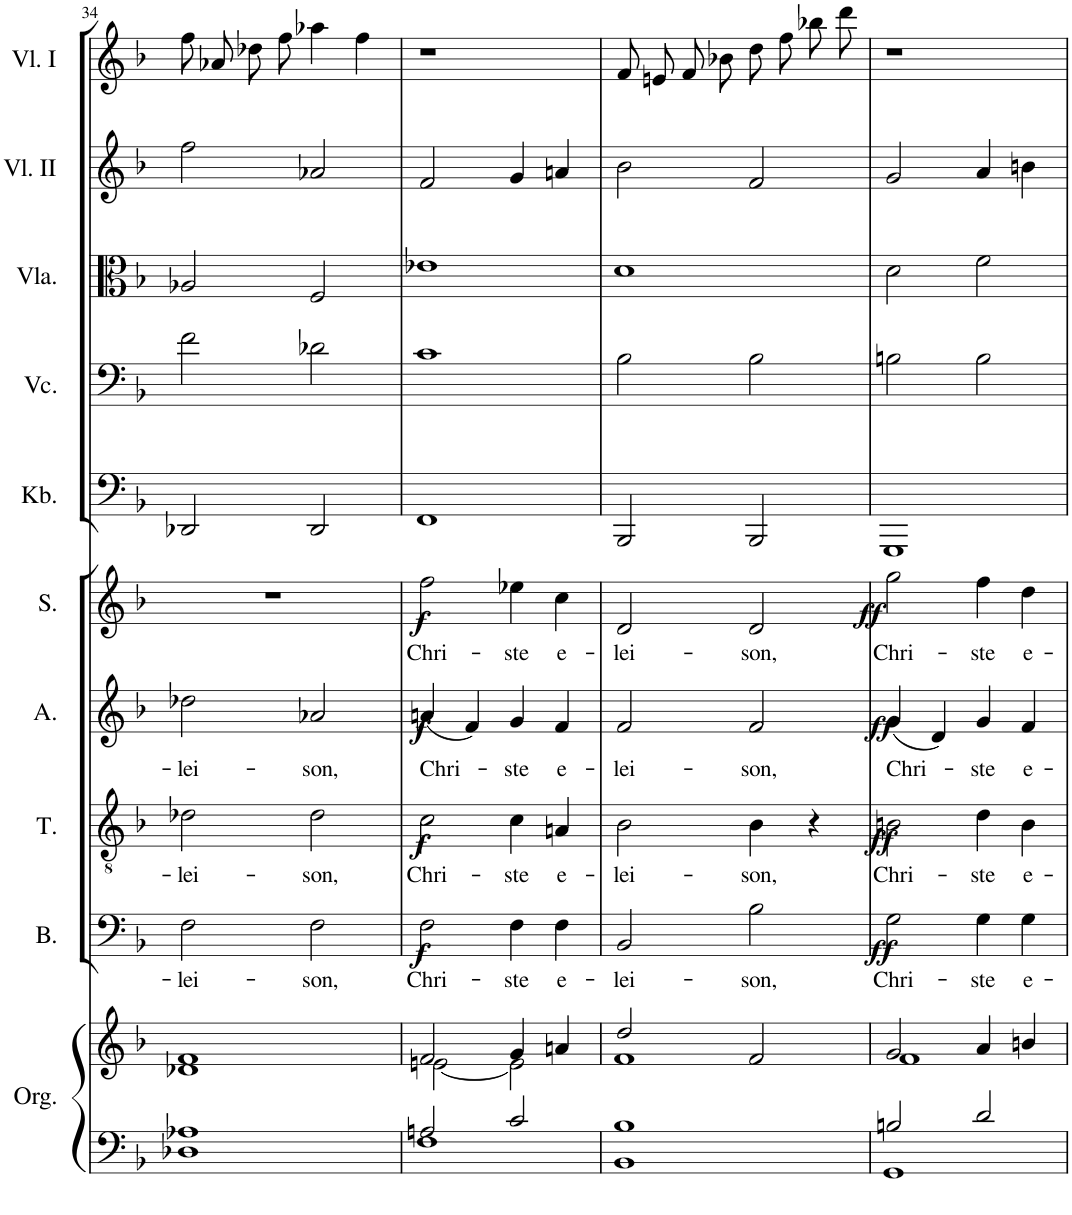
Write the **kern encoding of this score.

**kern	**kern	**kern	**text	**dynam	**kern	**text	**dynam	**kern	**text	**dynam	**kern	**text	**dynam	**kern	**kern	**kern	**kern	**kern
*part10	*part10	*part9	*part9	*part9	*part8	*part8	*part8	*part7	*part7	*part7	*part6	*part6	*part6	*part5	*part4	*part3	*part2	*part1
*staff11	*staff10	*staff9	*staff9	*staff9	*staff8	*staff8	*staff8	*staff7	*staff7	*staff7	*staff6	*staff6	*staff6	*staff5	*staff4	*staff3	*staff2	*staff1
*I"Orgel	*	*I"Bass	*	*	*I"Tenor	*	*	*I"Alt	*	*	*I"Sopran	*	*	*I"Kontrabass	*I"Violoncello	*I"Viola	*I"Violine II	*I"Violine I
*I'Org.	*	*I'B.	*	*	*I'T.	*	*	*I'A.	*	*	*I'S.	*	*	*I'Kb.	*I'Vc.	*I'Vla.	*I'Vl. II	*I'Vl. I
!!LO:PB:g=z
*clefF4	*clefG2	*clefF4	*	*	*clefGv2	*	*	*clefG2	*	*	*clefG2	*	*	*clefF4	*clefF4	*clefC3	*clefG2	*clefG2
*	*	*	*	*	*	*	*	*	*	*	*	*	*	*Trd7c12	*	*	*	*
*k[b-]	*k[b-]	*k[b-]	*	*	*k[b-]	*	*	*k[b-]	*	*	*k[b-]	*	*	*k[b-]	*k[b-]	*k[b-]	*k[b-]	*k[b-]
*F:	*F:	*F:	*	*	*	*	*	*F:	*	*	*F:	*	*	*	*F:	*F:	*F:	*F:
*M4/4	*M4/4	*M4/4	*	*	*M4/4	*	*	*M4/4	*	*	*M4/4	*	*	*M4/4	*M4/4	*M4/4	*M4/4	*M4/4
*met(c)	*met(c)	*met(c)	*	*	*met(c)	*	*	*met(c)	*	*	*met(c)	*	*	*met(c)	*met(c)	*met(c)	*met(c)	*met(c)
=34	=34	=34	=34	=34	=34	=34	=34	=34	=34	=34	=34	=34	=34	=34	=34	=34	=34	=34
*^	*^	*	*	*	*	*	*	*	*	*	*	*	*	*	*	*	*	*
!	!	!	!	!	!LO:LY:b	!	!	!LO:LY:b	!	!	!LO:LY:b	!	!	!	!	!	!	!	!	!
1A-X	1D-X	1f	1d-X	2F\	-lei-	.	2d-X\	-lei-	.	2dd-X\	-lei-	.	1r	.	.	2DD-X/	2f\	2A-X/	2ff\	8ff\L
.	.	.	.	.	.	.	.	.	.	.	.	.	.	.	.	.	.	.	.	8a-X\J
.	.	.	.	.	.	.	.	.	.	.	.	.	.	.	.	.	.	.	.	8dd-X\L
.	.	.	.	.	.	.	.	.	.	.	.	.	.	.	.	.	.	.	.	8ff\J
!	!	!	!	!	!LO:LY:b	!	!	!LO:LY:b	!	!	!LO:LY:b	!	!	!	!	!	!	!	!	!
.	.	.	.	2F\	son,	.	2d-\	son,	.	2a-X/	son,	.	.	.	.	2DD-/	2d-X\	2F/	2a-X/	4aa-X\
.	.	.	.	.	.	.	.	.	.	.	.	.	.	.	.	.	.	.	.	4ff\
=35	=35	=35	=35	=35	=35	=35	=35	=35	=35	=35	=35	=35	=35	=35	=35	=35	=35	=35	=35	=35
!	!	!	!	!	!LO:LY:b	!LO:DY:b	!	!LO:LY:b	!LO:DY:b	!	!LO:LY:b	!LO:DY:b	!	!LO:LY:b	!LO:DY:b	!	!	!	!	!
2An/	1F	2f/	[2en\	2F\	-Chri-	f	2c\	-Chri-	f	(4an/	Chri-	f	2ff\	-Chri-	f	1FF	1c	1e-X	2f/	1r
.	.	.	.	.	.	.	.	.	.	4f/)	.	.	.	.	.	.	.	.	.	.
!	!	!	!	!	!LO:LY:b	!	!	!LO:LY:b	!	!	!LO:LY:b	!	!	!LO:LY:b	!	!	!	!	!	!
2c/	.	4g/	2e\]	4F\	ste	.	4c\	ste	.	4g/	-ste	.	4ee-X\	ste	.	.	.	.	4g/	.
!	!	!	!	!	!LO:LY:b	!	!	!LO:LY:b	!	!	!LO:LY:b	!	!	!LO:LY:b	!	!	!	!	!	!
.	.	4an/	.	4F\	-e-	.	4An/	-e-	.	4f/	e-	.	4cc\	-e-	.	.	.	.	4an/	.
=36	=36	=36	=36	=36	=36	=36	=36	=36	=36	=36	=36	=36	=36	=36	=36	=36	=36	=36	=36	=36
!	!	!	!	!	!LO:LY:b	!	!	!LO:LY:b	!	!	!LO:LY:b	!	!	!LO:LY:b	!	!	!	!	!	!
1B-	1BB-	2dd/	1f	2BB-/	-lei-	.	2B-\	-lei-	.	2f/	-lei-	.	2d/	-lei-	.	2BBB-/	2B-\	1d	2b-\	8f/L
.	.	.	.	.	.	.	.	.	.	.	.	.	.	.	.	.	.	.	.	8en/J
.	.	.	.	.	.	.	.	.	.	.	.	.	.	.	.	.	.	.	.	8f/L
.	.	.	.	.	.	.	.	.	.	.	.	.	.	.	.	.	.	.	.	8b-X/J
!	!	!	!	!	!LO:LY:b	!	!	!LO:LY:b	!	!	!LO:LY:b	!	!	!LO:LY:b	!	!	!	!	!	!
.	.	2f/	.	2B-\	son,	.	4B-\	-son,	.	2f/	-son,	.	2d/	son,	.	2BBB-/	2B-\	.	2f/	8dd\L
.	.	.	.	.	.	.	.	.	.	.	.	.	.	.	.	.	.	.	.	8ff\J
.	.	.	.	.	.	.	4r	.	.	.	.	.	.	.	.	.	.	.	.	8bb-X\L
.	.	.	.	.	.	.	.	.	.	.	.	.	.	.	.	.	.	.	.	8ddd\J
=37	=37	=37	=37	=37	=37	=37	=37	=37	=37	=37	=37	=37	=37	=37	=37	=37	=37	=37	=37	=37
!	!	!	!	!	!LO:LY:b	!LO:DY:b	!	!LO:LY:b	!LO:DY:b	!	!LO:LY:b	!LO:DY:b	!	!LO:LY:b	!LO:DY:b	!	!	!	!	!
2Bn/	1GG	2g/	1f	2G\	-Chri-	ff	2Bn\	Chri-	ff	(4g/	Chri-	ff	2gg\	-Chri-	ff	1GGG	2Bn\	2d\	2g/	1r
.	.	.	.	.	.	.	.	.	.	4d/)	.	.	.	.	.	.	.	.	.	.
!	!	!	!	!	!LO:LY:b	!	!	!LO:LY:b	!	!	!LO:LY:b	!	!	!LO:LY:b	!	!	!	!	!	!
2d/	.	4a/	.	4G\	ste	.	4d\	-ste	.	4g/	-ste	.	4ff\	ste	.	.	2B\	2f\	4a/	.
!	!	!	!	!	!LO:LY:b	!	!	!LO:LY:b	!	!	!LO:LY:b	!	!	!LO:LY:b	!	!	!	!	!	!
.	.	4bn/	.	4G\	-e-	.	4B\	e-	.	4f/	e-	.	4dd\	-e-	.	.	.	.	4bn\	.
*v	*v	*	*	*	*	*	*	*	*	*	*	*	*	*	*	*	*	*	*	*
*	*v	*v	*	*	*	*	*	*	*	*	*	*	*	*	*	*	*	*	*
=	=	=	=	=	=	=	=	=	=	=	=	=	=	=	=	=	=	=
*-	*-	*-	*-	*-	*-	*-	*-	*-	*-	*-	*-	*-	*-	*-	*-	*-	*-	*-
